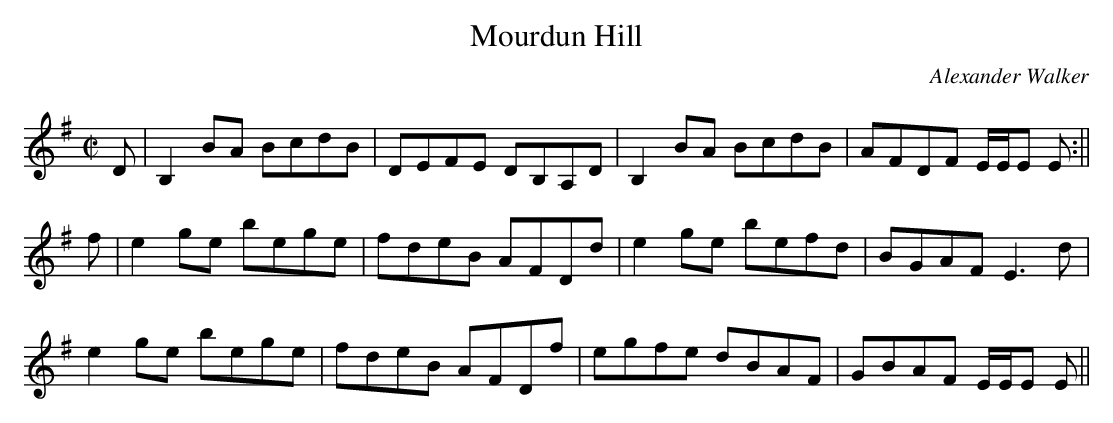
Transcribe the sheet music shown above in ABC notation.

X:1
T:Mourdun Hill
C:Alexander Walker
M:C|
L:1/8
K:Emin
D|B,2 BA BcdB|DEFE DB,A,D|B,2 BA BcdB|AFDF E/E/E E:||
f|e2 ge bege|fdeB AFDd|e2 ge befd|BGAF E3d|
e2 ge bege|fdeB AFDf|egfe dBAF|GBAF E/E/E E||
